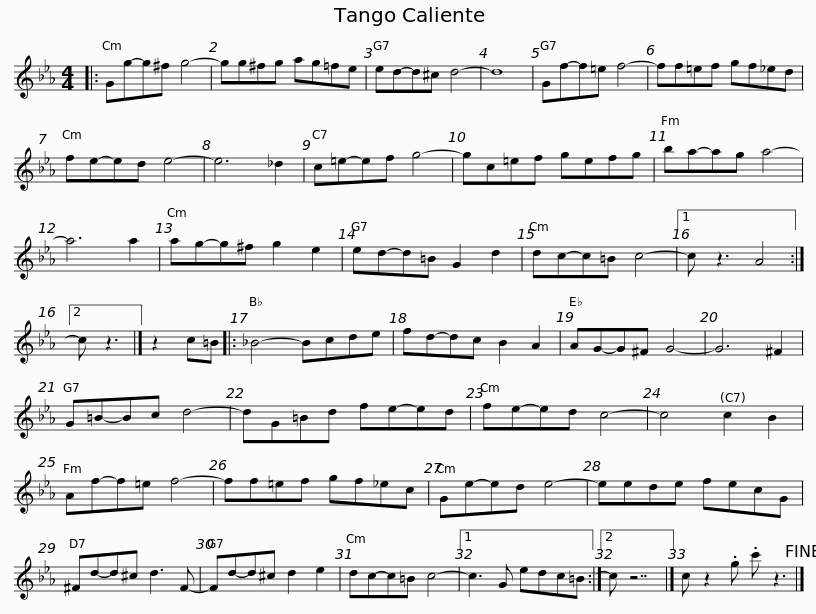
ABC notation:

X:1
L:1/8
M:4/4
I:linebreak $
K:Cmin
V:1 treble
V:1
|: Gg-g^f g4- | gg^fg ag=fe | ed-d^c d4- | d8 | Gf-f=e f4- | %5
 ff=ef gf_ed |$ fe-ed e4- | e6 _d2 | c=e-ef g4- | gc=ef gefg | %10
 ba-ag a4- | a6 a2 | ag-g^f g2 e2 |$ ed-d=B G2 d2 | dc-c=B c4- |1 %15
 c z3 A4 :|2 c z3 |] z2 c=B |: _B4- Bcde | fd-dc B2 A2 | %20
 AG-G^F G4- |$ G6 ^F2 | G=B-Bc d4- | dG=Bd fe-ed | fe-ed c4- | %25
 c4 c2 B2 | Af-f=e f4- | ff=ef gf_ec |$ Ge-ed e4- | eede fecG | %30
 ^Fd-d^c d3 F- | Fd-d^c d2 e2 | dc-c=B c4- |1 c3 G edc=B :|2$ c z7 |] %35
 c z2 .g .c' z3!fine! |] %36
